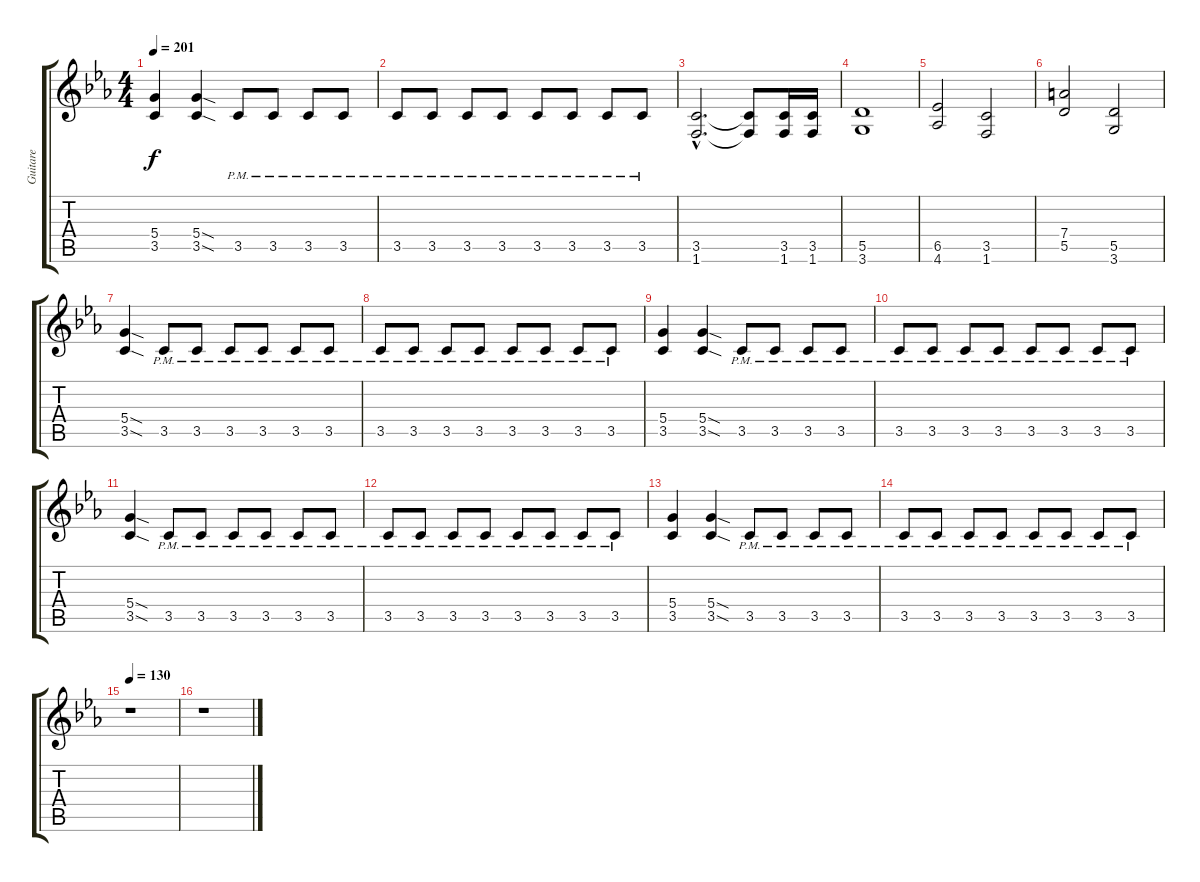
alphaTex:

\track ("Guitare" "Guitare") {instrument distortionguitar}
\staff {score tabs}
\tuning (E4 B3 G3 D3 A2 E2) {hide}
\ts (4 4)
\tempo 201
\clef g2
\ks eb
(5.4 3.5).4{dy f} (5.4{sod} 3.5{sod}).4 3.5{pm}.8 3.5{pm}.8 3.5{pm}.8 3.5{pm}.8 |
3.5{pm}.8 3.5{pm}.8 3.5{pm}.8 3.5{pm}.8 3.5{pm}.8 3.5{pm}.8 3.5{pm}.8 3.5{pm}.8 |
(3.5{hac} 1.6{hac}).2{d} (3.5{t} 1.6{t}).8 (3.5 1.6).16 (3.5 1.6).16 |
(5.5 3.6).1 |
(6.5 4.6).2 (3.5 1.6).2 |
(7.4 5.5).2 (5.5 3.6).2 |
(5.4{sod} 3.5{sod}).4 3.5{pm}.8 3.5{pm}.8 3.5{pm}.8 3.5{pm}.8 3.5{pm}.8 3.5{pm}.8 |
3.5{pm}.8 3.5{pm}.8 3.5{pm}.8 3.5{pm}.8 3.5{pm}.8 3.5{pm}.8 3.5{pm}.8 3.5{pm}.8 |
(5.4 3.5).4 (5.4{sod} 3.5{sod}).4 3.5{pm}.8 3.5{pm}.8 3.5{pm}.8 3.5{pm}.8 |
3.5{pm}.8 3.5{pm}.8 3.5{pm}.8 3.5{pm}.8 3.5{pm}.8 3.5{pm}.8 3.5{pm}.8 3.5{pm}.8 |
(5.4{sod} 3.5{sod}).4 3.5{pm}.8 3.5{pm}.8 3.5{pm}.8 3.5{pm}.8 3.5{pm}.8 3.5{pm}.8 |
3.5{pm}.8 3.5{pm}.8 3.5{pm}.8 3.5{pm}.8 3.5{pm}.8 3.5{pm}.8 3.5{pm}.8 3.5{pm}.8 |
(5.4 3.5).4 (5.4{sod} 3.5{sod}).4 3.5{pm}.8 3.5{pm}.8 3.5{pm}.8 3.5{pm}.8 |
3.5{pm}.8 3.5{pm}.8 3.5{pm}.8 3.5{pm}.8 3.5{pm}.8 3.5{pm}.8 3.5{pm}.8 3.5{pm}.8 |
\tempo 130
r.1 |
r.1
